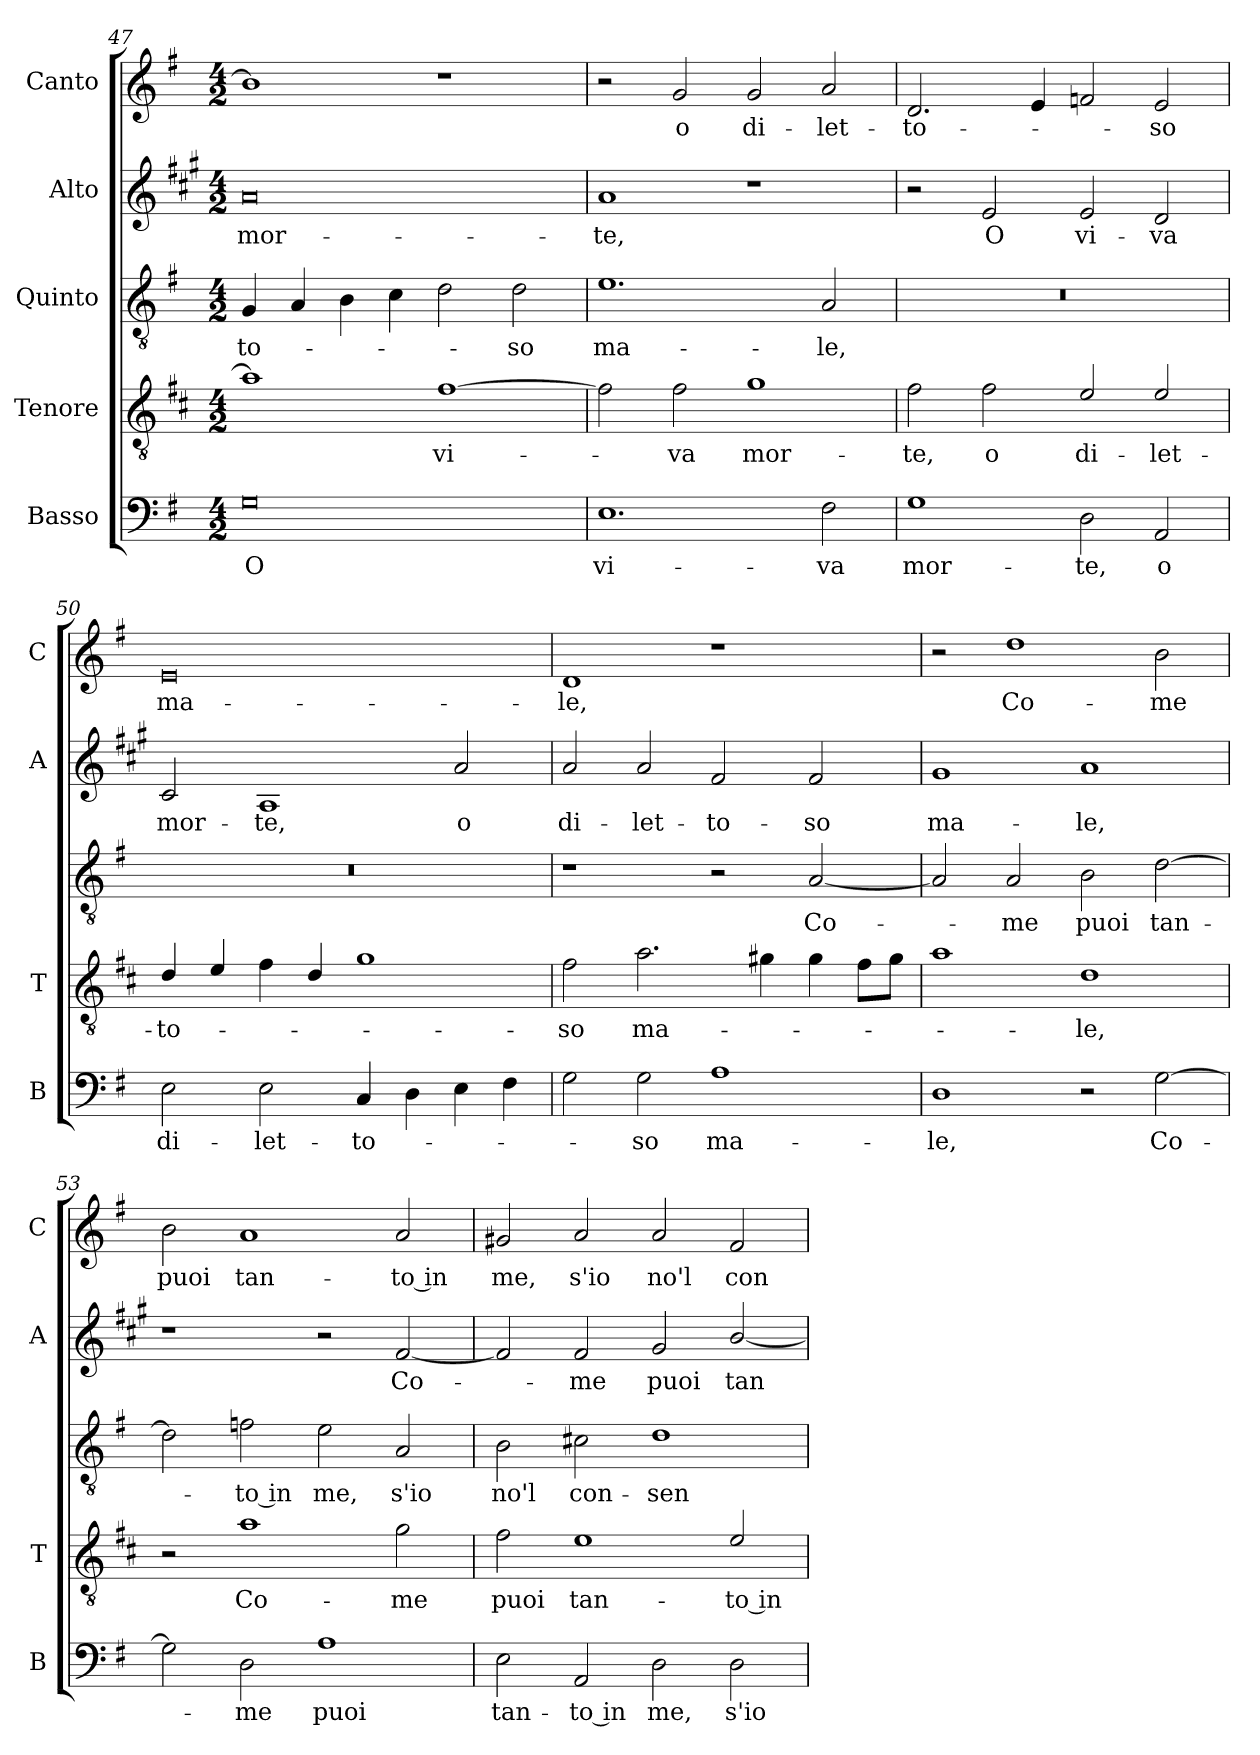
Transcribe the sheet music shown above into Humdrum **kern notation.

**kern	**text	**kern	**text	**kern	**text	**kern	**text	**kern	**text
*part5	*part5	*part4	*part4	*part3	*part3	*part2	*part2	*part1	*part1
*staff5	*staff5	*staff4	*staff4	*staff3	*staff3	*staff2	*staff2	*staff1	*staff1
*I"Basso	*	*I"Tenore	*	*I"Quinto	*	*I"Alto	*	*I"Canto	*
*I'B	*	*I'T	*	*	*	*I'A	*	*I'C	*
*clefF4	*	*clefGv2	*	*clefGv2	*	*clefG2	*	*clefG2	*
*	*	*ITrd4c7	*	*	*	*ITrd1c2	*	*	*
*k[f#]	*	*k[f#]	*	*k[f#]	*	*k[f#]	*	*k[f#]	*
*G:	*	*G:	*	*G:	*	*G:	*	*G:	*
*M4/2	*	*M4/2	*	*M4/2	*	*M4/2	*	*M4/2	*
=47	=47	=47	=47	=47	=47	=47	=47	=47	=47
!	!LO:LY:b	!	!	!	!LO:LY:b	!	!LO:LY:b	!	!
0G	O	1d]	.	4G/	-to-	0g	mor-	1b]	.
.	.	.	.	4A/	.	.	.	.	.
.	.	.	.	4B\	.	.	.	.	.
.	.	.	.	4c\	.	.	.	.	.
!	!	!	!LO:LY:b	!	!	!	!	!	!
.	.	[1B	vi-	2d\	.	.	.	1r	.
!	!	!	!	!	!LO:LY:b	!	!	!	!
.	.	.	.	2d\	-so	.	.	.	.
=48	=48	=48	=48	=48	=48	=48	=48	=48	=48
!	!LO:LY:b	!	!	!	!LO:LY:b	!	!LO:LY:b	!	!
1.E	vi-	2B\]	.	1.e	ma-	1g	-te,	2r	.
!	!	!	!LO:LY:b	!	!	!	!	!	!LO:LY:b
.	.	2B\	-va	.	.	.	.	2g/	o
!	!	!	!LO:LY:b	!	!	!	!	!	!LO:LY:b
.	.	1c	mor-	.	.	1r	.	2g/	di-
!	!LO:LY:b	!	!	!	!LO:LY:b	!	!	!	!LO:LY:b
2F#\	-va	.	.	2A/	-le,	.	.	2a/	-let-
!!LO:LB:g=z
=49	=49	=49	=49	=49	=49	=49	=49	=49	=49
!	!LO:LY:b	!	!LO:LY:b	!	!	!	!	!	!LO:LY:b
1G	mor-	2B\	-te,	0r	.	2r	.	2.d/	-to-
!	!	!	!LO:LY:b	!	!	!	!LO:LY:b	!	!
.	.	2B\	o	.	.	2d/	O	.	.
.	.	.	.	.	.	.	.	4e/	.
!	!LO:LY:b	!	!LO:LY:b	!	!	!	!LO:LY:b	!	!
2D\	-te,	2A/	di-	.	.	2d/	vi-	2fn/	.
!	!LO:LY:b	!	!LO:LY:b	!	!	!	!LO:LY:b	!	!LO:LY:b
2AA/	o	2A/	-let-	.	.	2c/	-va	2e/	-so
=50	=50	=50	=50	=50	=50	=50	=50	=50	=50
!	!LO:LY:b	!	!LO:LY:b	!	!	!	!LO:LY:b	!	!LO:LY:b
2E\	di-	4G/	-to-	0r	.	2B/	mor-	0e	ma-
.	.	4A/	.	.	.	.	.	.	.
!	!LO:LY:b	!	!	!	!	!	!LO:LY:b	!	!
2E\	-let-	4B\	.	.	.	1G	-te,	.	.
.	.	4G/	.	.	.	.	.	.	.
!	!LO:LY:b	!	!	!	!	!	!	!	!
4C/	-to-	1c	.	.	.	.	.	.	.
4D\	.	.	.	.	.	.	.	.	.
!	!	!	!	!	!	!	!LO:LY:b	!	!
4E\	.	.	.	.	.	2g/	o	.	.
4F#\	.	.	.	.	.	.	.	.	.
=51	=51	=51	=51	=51	=51	=51	=51	=51	=51
!	!	!	!LO:LY:b	!	!	!	!LO:LY:b	!	!LO:LY:b
2G\	.	2B\	-so	1r	.	2g/	di-	1d	-le,
!	!LO:LY:b	!	!LO:LY:b	!	!	!	!LO:LY:b	!	!
2G\	-so	2.d\	ma-	.	.	2g/	-let-	.	.
!	!LO:LY:b	!	!	!	!	!	!LO:LY:b	!	!
1A	ma-	.	.	2r	.	2e/	-to-	1r	.
.	.	4c#X\	.	.	.	.	.	.	.
!	!	!	!	!	!LO:LY:b	!	!LO:LY:b	!	!
.	.	4c#\	.	[2A/	Co-	2e/	-so	.	.
.	.	8B\L	.	.	.	.	.	.	.
.	.	8c#\J	.	.	.	.	.	.	.
=52	=52	=52	=52	=52	=52	=52	=52	=52	=52
!	!LO:LY:b	!	!	!	!	!	!LO:LY:b	!	!
1D	-le,	1d	.	2A/]	.	1f#	ma-	2r	.
!	!	!	!	!	!LO:LY:b	!	!	!	!LO:LY:b
.	.	.	.	2A/	-me	.	.	1dd	Co-
!	!	!	!LO:LY:b	!	!LO:LY:b	!	!LO:LY:b	!	!
2r	.	1G	-le,	2B\	puoi	1g	-le,	.	.
!	!LO:LY:b	!	!	!	!LO:LY:b	!	!	!	!LO:LY:b
[2G\	Co-	.	.	[2d\	tan-	.	.	2b\	-me
=53	=53	=53	=53	=53	=53	=53	=53	=53	=53
!	!	!	!	!	!	!	!	!	!LO:LY:b
2G\]	.	2r	.	2d\]	.	1r	.	2b\	puoi
!	!LO:LY:b	!	!LO:LY:b	!	!LO:LY:b	!	!	!	!LO:LY:b
2D\	-me	1d	Co-	2fn\	-to in	.	.	1a	tan-
!	!LO:LY:b	!	!	!	!LO:LY:b	!	!	!	!
1A	puoi	.	.	2e\	me,	2r	.	.	.
!	!	!	!LO:LY:b	!	!LO:LY:b	!	!LO:LY:b	!	!LO:LY:b
.	.	2c\	-me	2A/	s'io	[2e/	Co-	2a/	-to in
!!LO:PB:g=z
=54	=54	=54	=54	=54	=54	=54	=54	=54	=54
!	!LO:LY:b	!	!LO:LY:b	!	!LO:LY:b	!	!	!	!LO:LY:b
2E\	tan-	2B\	puoi	2B\	no'l	2e/]	.	2g#X/	me,
!	!LO:LY:b	!	!LO:LY:b	!	!LO:LY:b	!	!LO:LY:b	!	!LO:LY:b
2AA/	-to in	1A	tan-	2c#X\	con-	2e/	-me	2a/	s'io
!	!LO:LY:b	!	!	!	!LO:LY:b	!	!LO:LY:b	!	!LO:LY:b
2D\	me,	.	.	1d	-sen-	2f#/	puoi	2a/	no'l
!	!LO:LY:b	!	!LO:LY:b	!	!	!	!LO:LY:b	!	!LO:LY:b
2D\	s'io	2A/	-to in	.	.	[2a/	tan-	2f#/	con-
=	=	=	=	=	=	=	=	=	=
*-	*-	*-	*-	*-	*-	*-	*-	*-	*-
